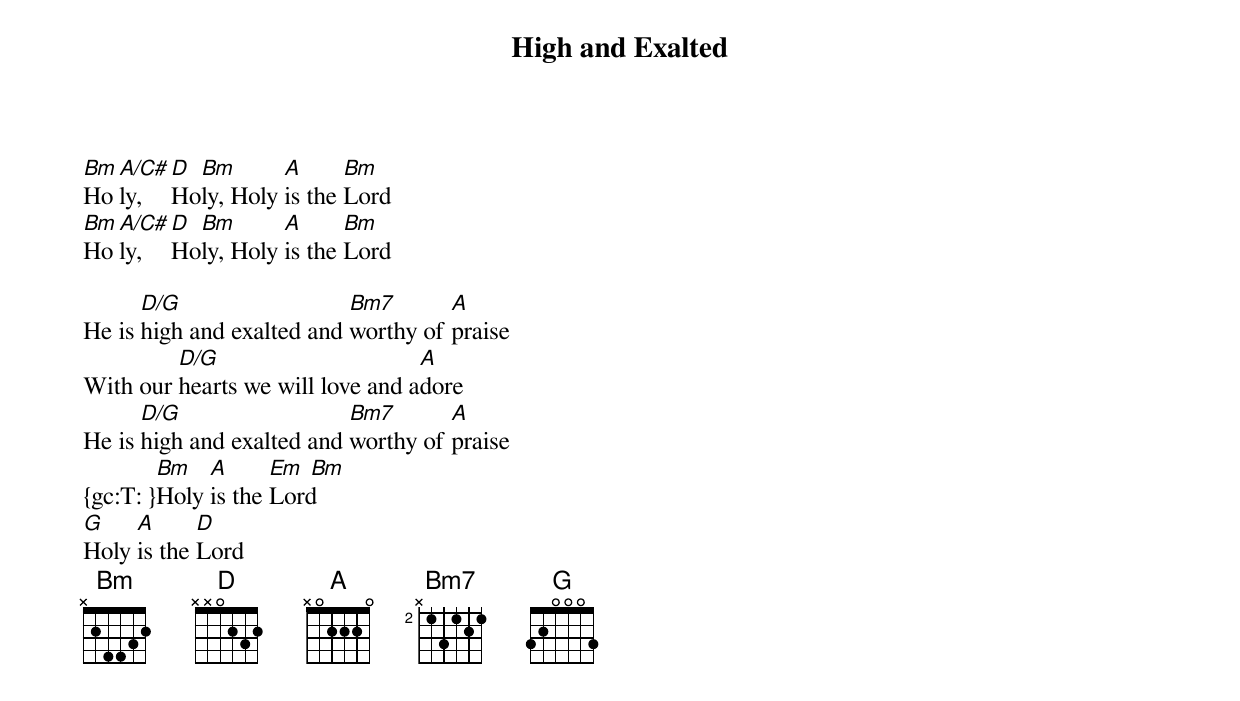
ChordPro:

{title: High and Exalted}
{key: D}
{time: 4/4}
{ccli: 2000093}
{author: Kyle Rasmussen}
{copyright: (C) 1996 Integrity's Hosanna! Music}

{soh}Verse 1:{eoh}
[Bm]Ho[A/C#]ly, [D]Ho[Bm]ly, Holy [A]is the [Bm]Lord
[Bm]Ho[A/C#]ly, [D]Ho[Bm]ly, Holy [A]is the [Bm]Lord

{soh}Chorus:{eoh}
He is [D/G]high and exalted and [Bm7]worthy of [A]praise
With our [D/G]hearts we will love and a[A]dore
He is [D/G]high and exalted and [Bm7]worthy of [A]praise
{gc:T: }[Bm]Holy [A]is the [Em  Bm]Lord
[G]Holy [A]is the [D]Lord
